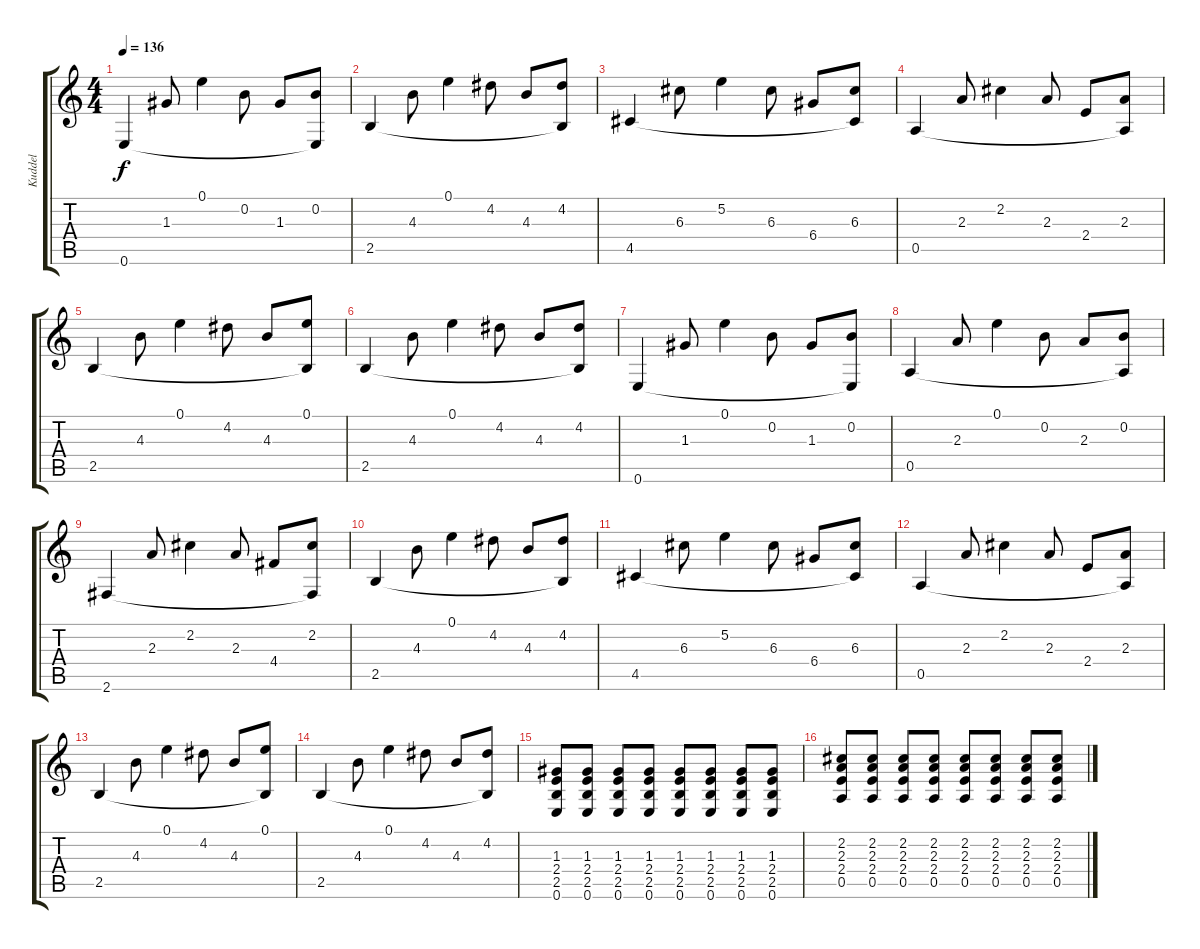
\track ("Kuddel" "Kuddel") {instrument electricguitarclean}
\staff {score tabs}
\tuning (E4 B3 G3 D3 A2 E2) {hide}
\ts (4 4)
\tempo 136
\clef g2
\ks c
0.6.4{dy f} 1.3.8 0.1.4 0.2.8 1.3.8 (0.2 0.6{t}).8 |
2.5.4 4.3.8 0.1.4 4.2.8 4.3.8 (4.2 2.5{t}).8 |
4.5.4 6.3.8 5.2.4 6.3.8 6.4.8 (6.3 4.5{t}).8 |
0.5.4 2.3.8 2.2.4 2.3.8 2.4.8 (2.3 0.5{t}).8 |
2.5.4 4.3.8 0.1.4 4.2.8 4.3.8 (0.1 2.5{t}).8 |
2.5.4 4.3.8 0.1.4 4.2.8 4.3.8 (4.2 2.5{t}).8 |
0.6.4 1.3.8 0.1.4 0.2.8 1.3.8 (0.2 0.6{t}).8 |
0.5.4 2.3.8 0.1.4 0.2.8 2.3.8 (0.2 0.5{t}).8 |
2.6.4 2.3.8 2.2.4 2.3.8 4.4.8 (2.2 2.6{t}).8 |
2.5.4 4.3.8 0.1.4 4.2.8 4.3.8 (4.2 2.5{t}).8 |
4.5.4 6.3.8 5.2.4 6.3.8 6.4.8 (6.3 4.5{t}).8 |
0.5.4 2.3.8 2.2.4 2.3.8 2.4.8 (2.3 0.5{t}).8 |
2.5.4 4.3.8 0.1.4 4.2.8 4.3.8 (0.1 2.5{t}).8 |
2.5.4 4.3.8 0.1.4 4.2.8 4.3.8 (4.2 2.5{t}).8 |
(1.3 2.4 2.5 0.6).8{instrument distortionguitar} (1.3 2.4 2.5 0.6).8 (1.3 2.4 2.5 0.6).8 (1.3 2.4 2.5 0.6).8 (1.3 2.4 2.5 0.6).8 (1.3 2.4 2.5 0.6).8 (1.3 2.4 2.5 0.6).8 (1.3 2.4 2.5 0.6).8 |
(2.2 2.3 2.4 0.5).8 (2.2 2.3 2.4 0.5).8 (2.2 2.3 2.4 0.5).8 (2.2 2.3 2.4 0.5).8 (2.2 2.3 2.4 0.5).8 (2.2 2.3 2.4 0.5).8 (2.2 2.3 2.4 0.5).8 (2.2 2.3 2.4 0.5).8
